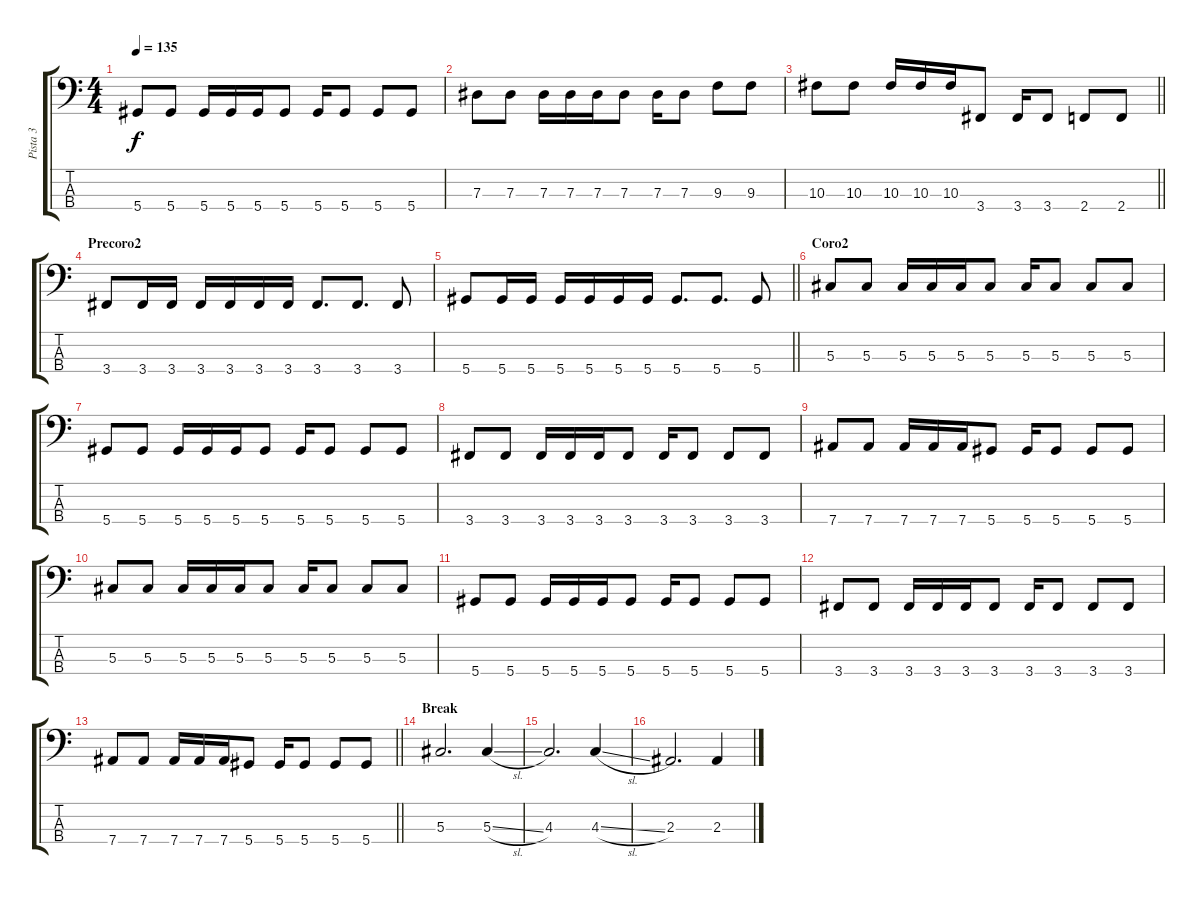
\track ("Pista 3" "Pista 3") {instrument electricbasspick}
\staff {score tabs}
\tuning (Gb2 Db2 Ab1 Eb1) {hide}
\ts (4 4)
\tempo 135
\clef f4
\ks c
5.4.8{dy f} 5.4.8 5.4.16 5.4.16 5.4.16 5.4.8 5.4.16 5.4.8 5.4.8 5.4.8 |
7.3.8 7.3.8 7.3.16 7.3.16 7.3.16 7.3.8 7.3.16 7.3.8 9.3.8 9.3.8 |
\barLineRight lightlight
10.3.8 10.3.8 10.3.16 10.3.16 10.3.16 3.4.8 3.4.16 3.4.8 2.4.8 2.4.8 |
\section ("" "Precoro2")
3.4.8 3.4.16 3.4.16 3.4.16 3.4.16 3.4.16 3.4.16 3.4.8{d} 3.4.8{d} 3.4.8 |
\barLineRight lightlight
5.4.8 5.4.16 5.4.16 5.4.16 5.4.16 5.4.16 5.4.16 5.4.8{d} 5.4.8{d} 5.4.8 |
\section ("" "Coro2")
5.3.8 5.3.8 5.3.16 5.3.16 5.3.16 5.3.8 5.3.16 5.3.8 5.3.8 5.3.8 |
5.4.8 5.4.8 5.4.16 5.4.16 5.4.16 5.4.8 5.4.16 5.4.8 5.4.8 5.4.8 |
3.4.8 3.4.8 3.4.16 3.4.16 3.4.16 3.4.8 3.4.16 3.4.8 3.4.8 3.4.8 |
7.4.8 7.4.8 7.4.16 7.4.16 7.4.16 5.4.8 5.4.16 5.4.8 5.4.8 5.4.8 |
5.3.8 5.3.8 5.3.16 5.3.16 5.3.16 5.3.8 5.3.16 5.3.8 5.3.8 5.3.8 |
5.4.8 5.4.8 5.4.16 5.4.16 5.4.16 5.4.8 5.4.16 5.4.8 5.4.8 5.4.8 |
3.4.8 3.4.8 3.4.16 3.4.16 3.4.16 3.4.8 3.4.16 3.4.8 3.4.8 3.4.8 |
\barLineRight lightlight
7.4.8 7.4.8 7.4.16 7.4.16 7.4.16 5.4.8 5.4.16 5.4.8 5.4.8 5.4.8 |
\section ("" "Break")
5.3.2{d} 5.3{sl}.4 |
4.3.2{d} 4.3{sl}.4 |
2.3.2{d} 2.3.4
